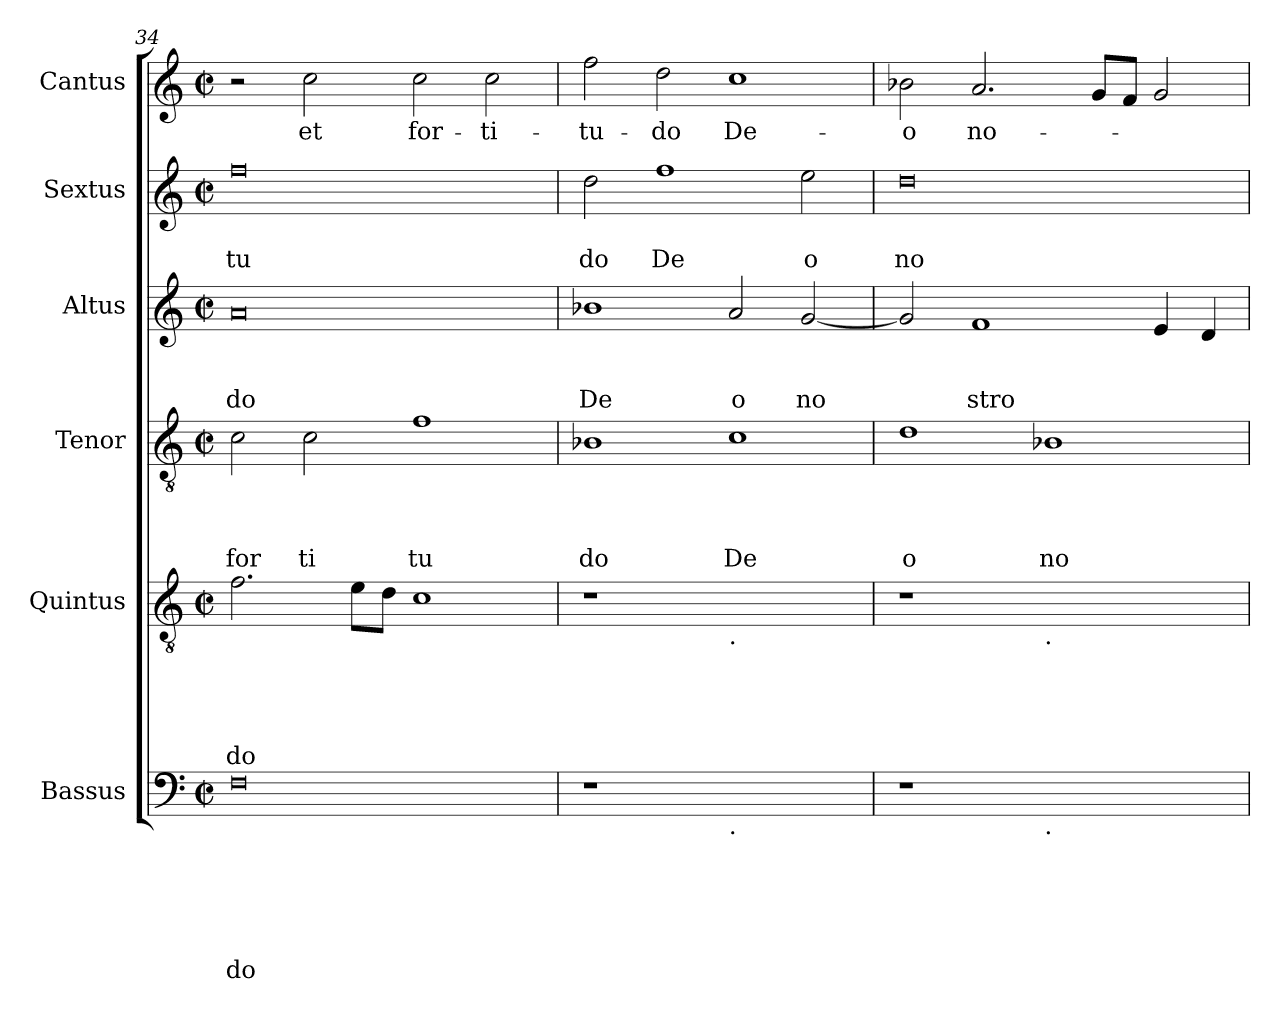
**kern	**text	**text	**text	**text	**text	**text	**kern	**text	**text	**text	**text	**text	**kern	**text	**text	**text	**text	**kern	**text	**text	**text	**kern	**text	**text	**kern	**text
*part6	*part6	*part6	*part6	*part6	*part6	*part6	*part5	*part5	*part5	*part5	*part5	*part5	*part4	*part4	*part4	*part4	*part4	*part3	*part3	*part3	*part3	*part2	*part2	*part2	*part1	*part1
*staff6	*staff6	*staff6	*staff6	*staff6	*staff6	*staff6	*staff5	*staff5	*staff5	*staff5	*staff5	*staff5	*staff4	*staff4	*staff4	*staff4	*staff4	*staff3	*staff3	*staff3	*staff3	*staff2	*staff2	*staff2	*staff1	*staff1
*I"Bassus	*	*	*	*	*	*	*I"Quintus	*	*	*	*	*	*I"Tenor	*	*	*	*	*I"Altus	*	*	*	*I"Sextus	*	*	*I"Cantus	*
*clefF4	*	*	*	*	*	*	*clefGv2	*	*	*	*	*	*clefGv2	*	*	*	*	*clefG2	*	*	*	*clefG2	*	*	*clefG2	*
*k[]	*	*	*	*	*	*	*k[]	*	*	*	*	*	*k[]	*	*	*	*	*k[]	*	*	*	*k[]	*	*	*k[]	*
*C:	*	*	*	*	*	*	*C:	*	*	*	*	*	*C:	*	*	*	*	*C:	*	*	*	*C:	*	*	*C:	*
*M2/2	*	*	*	*	*	*	*M2/2	*	*	*	*	*	*M2/2	*	*	*	*	*M2/2	*	*	*	*M2/2	*	*	*M2/2	*
*met(c|)	*	*	*	*	*	*	*met(c|)	*	*	*	*	*	*met(c|)	*	*	*	*	*met(c|)	*	*	*	*met(c|)	*	*	*met(c|)	*
=34	=34	=34	=34	=34	=34	=34	=34	=34	=34	=34	=34	=34	=34	=34	=34	=34	=34	=34	=34	=34	=34	=34	=34	=34	=34	=34
!	!	!	!	!	!	!LO:LY:b	!	!	!	!	!	!LO:LY:b	!	!	!	!	!LO:LY:b	!	!	!	!LO:LY:b	!	!	!LO:LY:b	!	!
0F	.	.	.	.	.	-do	2.f\	.	.	.	.	do	2c\	.	.	.	for	0a	.	.	do	0ff	.	tu	2r	.
!	!	!	!	!	!	!	!	!	!	!	!	!	!	!	!	!	!LO:LY:b	!	!	!	!	!	!	!	!	!LO:LY:b
.	.	.	.	.	.	.	.	.	.	.	.	.	2c\	.	.	.	ti	.	.	.	.	.	.	.	2cc\	et
.	.	.	.	.	.	.	8e\L	.	.	.	.	.	.	.	.	.	.	.	.	.	.	.	.	.	.	.
.	.	.	.	.	.	.	8d\J	.	.	.	.	.	.	.	.	.	.	.	.	.	.	.	.	.	.	.
!	!	!	!	!	!	!	!	!	!	!	!	!	!	!	!	!	!LO:LY:b	!	!	!	!	!	!	!	!	!LO:LY:b
.	.	.	.	.	.	.	1c	.	.	.	.	.	1f	.	.	.	tu	.	.	.	.	.	.	.	2cc\	for-
!	!	!	!	!	!	!	!	!	!	!	!	!	!	!	!	!	!	!	!	!	!	!	!	!	!	!LO:LY:b
.	.	.	.	.	.	.	.	.	.	.	.	.	.	.	.	.	.	.	.	.	.	.	.	.	2cc\	-ti-
=35	=35	=35	=35	=35	=35	=35	=35	=35	=35	=35	=35	=35	=35	=35	=35	=35	=35	=35	=35	=35	=35	=35	=35	=35	=35	=35
!	!	!	!	!	!	!	!	!	!	!	!	!	!	!	!	!	!LO:LY:b	!	!	!	!LO:LY:b	!	!	!LO:LY:b	!	!LO:LY:b
1r	.	.	.	.	.	.	1r	.	.	.	.	.	1B-X	.	.	.	do	1b-X	.	.	De	2dd\	.	do	2ff\	-tu-
!	!	!	!	!	!	!	!	!	!	!	!	!	!	!	!	!	!	!	!	!	!	!	!	!LO:LY:b	!	!LO:LY:b
.	.	.	.	.	.	.	.	.	.	.	.	.	.	.	.	.	.	.	.	.	.	1ff	.	De	2dd\	-do
!	!	!	!	!	!	!	!LO:TX:b:t=.	!	!	!	!	!	!	!	!	!	!	!	!	!	!	!	!	!	!	!
!LO:TX:b:t=.	!	!	!	!	!	!	!	!	!	!	!	!	!	!	!	!	!	!	!	!	!	!	!	!	!	!
!	!	!	!	!	!	!	!	!	!	!	!	!	!	!	!	!	!LO:LY:b	!	!	!	!LO:LY:b	!	!	!	!	!LO:LY:b
1ryy	.	.	.	.	.	.	1ryy	.	.	.	.	.	1c	.	.	.	De	2a/	.	.	o	.	.	.	1cc	De-
!	!	!	!	!	!	!	!	!	!	!	!	!	!	!	!	!	!	!	!	!	!LO:LY:b	!	!	!LO:LY:b	!	!
.	.	.	.	.	.	.	.	.	.	.	.	.	.	.	.	.	.	[<2g/	.	.	no	2ee\	.	o	.	.
=36	=36	=36	=36	=36	=36	=36	=36	=36	=36	=36	=36	=36	=36	=36	=36	=36	=36	=36	=36	=36	=36	=36	=36	=36	=36	=36
!	!	!	!	!	!	!	!	!	!	!	!	!	!	!	!	!	!LO:LY:b	!	!	!	!	!	!	!LO:LY:b	!	!LO:LY:b
1r	.	.	.	.	.	.	1r	.	.	.	.	.	1d	.	.	.	o	2g/]	.	.	.	0dd	.	no	2b-X\	-o
!	!	!	!	!	!	!	!	!	!	!	!	!	!	!	!	!	!	!	!	!	!LO:LY:b	!	!	!	!	!LO:LY:b
.	.	.	.	.	.	.	.	.	.	.	.	.	.	.	.	.	.	1f	.	.	stro	.	.	.	2.a/	no-
!	!	!	!	!	!	!	!LO:TX:b:t=.	!	!	!	!	!	!	!	!	!	!	!	!	!	!	!	!	!	!	!
!LO:TX:b:t=.	!	!	!	!	!	!	!	!	!	!	!	!	!	!	!	!	!	!	!	!	!	!	!	!	!	!
!	!	!	!	!	!	!	!	!	!	!	!	!	!	!	!	!	!LO:LY:b	!	!	!	!	!	!	!	!	!
1ryy	.	.	.	.	.	.	1ryy	.	.	.	.	.	1B-X	.	.	.	no	.	.	.	.	.	.	.	.	.
.	.	.	.	.	.	.	.	.	.	.	.	.	.	.	.	.	.	.	.	.	.	.	.	.	8g/L	.
.	.	.	.	.	.	.	.	.	.	.	.	.	.	.	.	.	.	.	.	.	.	.	.	.	8f/J	.
.	.	.	.	.	.	.	.	.	.	.	.	.	.	.	.	.	.	4e/	.	.	.	.	.	.	2g/	.
.	.	.	.	.	.	.	.	.	.	.	.	.	.	.	.	.	.	4d/	.	.	.	.	.	.	.	.
=	=	=	=	=	=	=	=	=	=	=	=	=	=	=	=	=	=	=	=	=	=	=	=	=	=	=
*-	*-	*-	*-	*-	*-	*-	*-	*-	*-	*-	*-	*-	*-	*-	*-	*-	*-	*-	*-	*-	*-	*-	*-	*-	*-	*-
